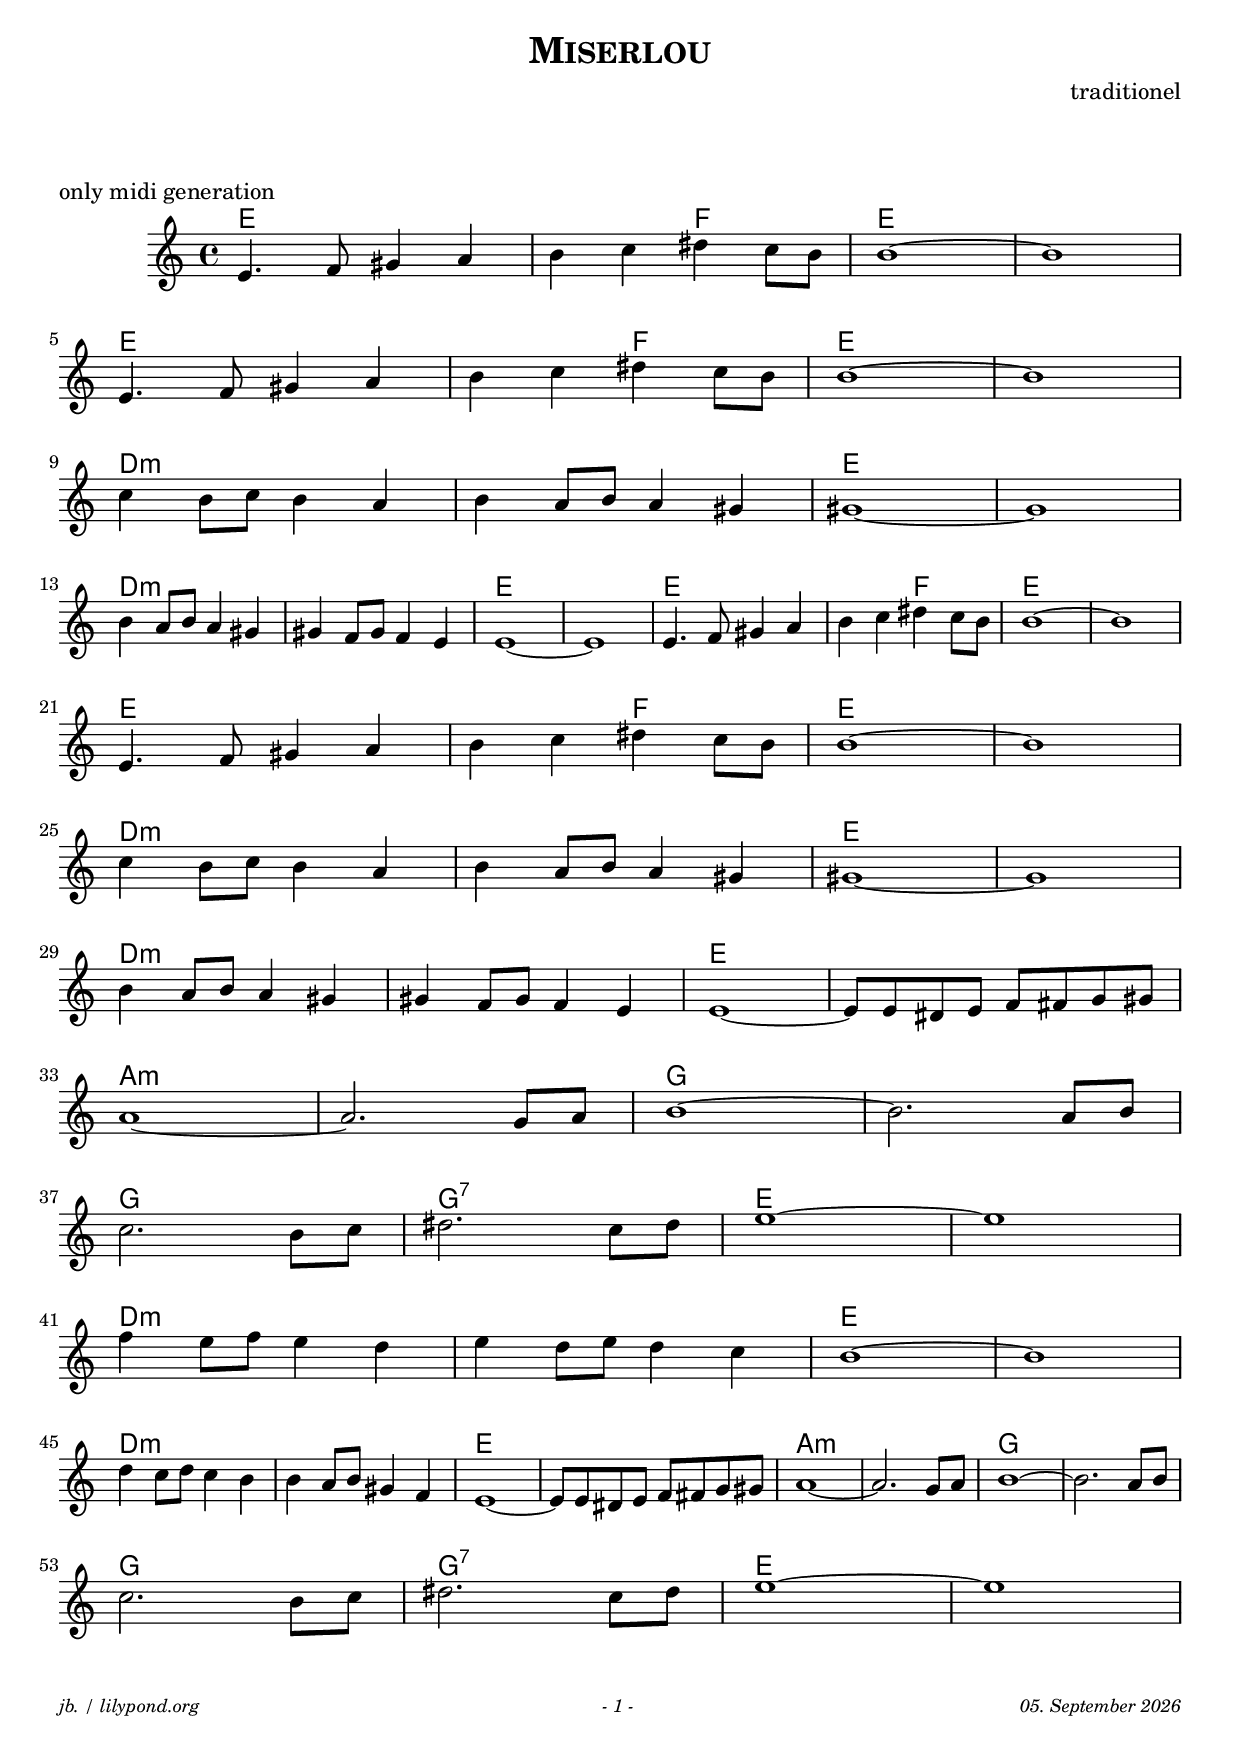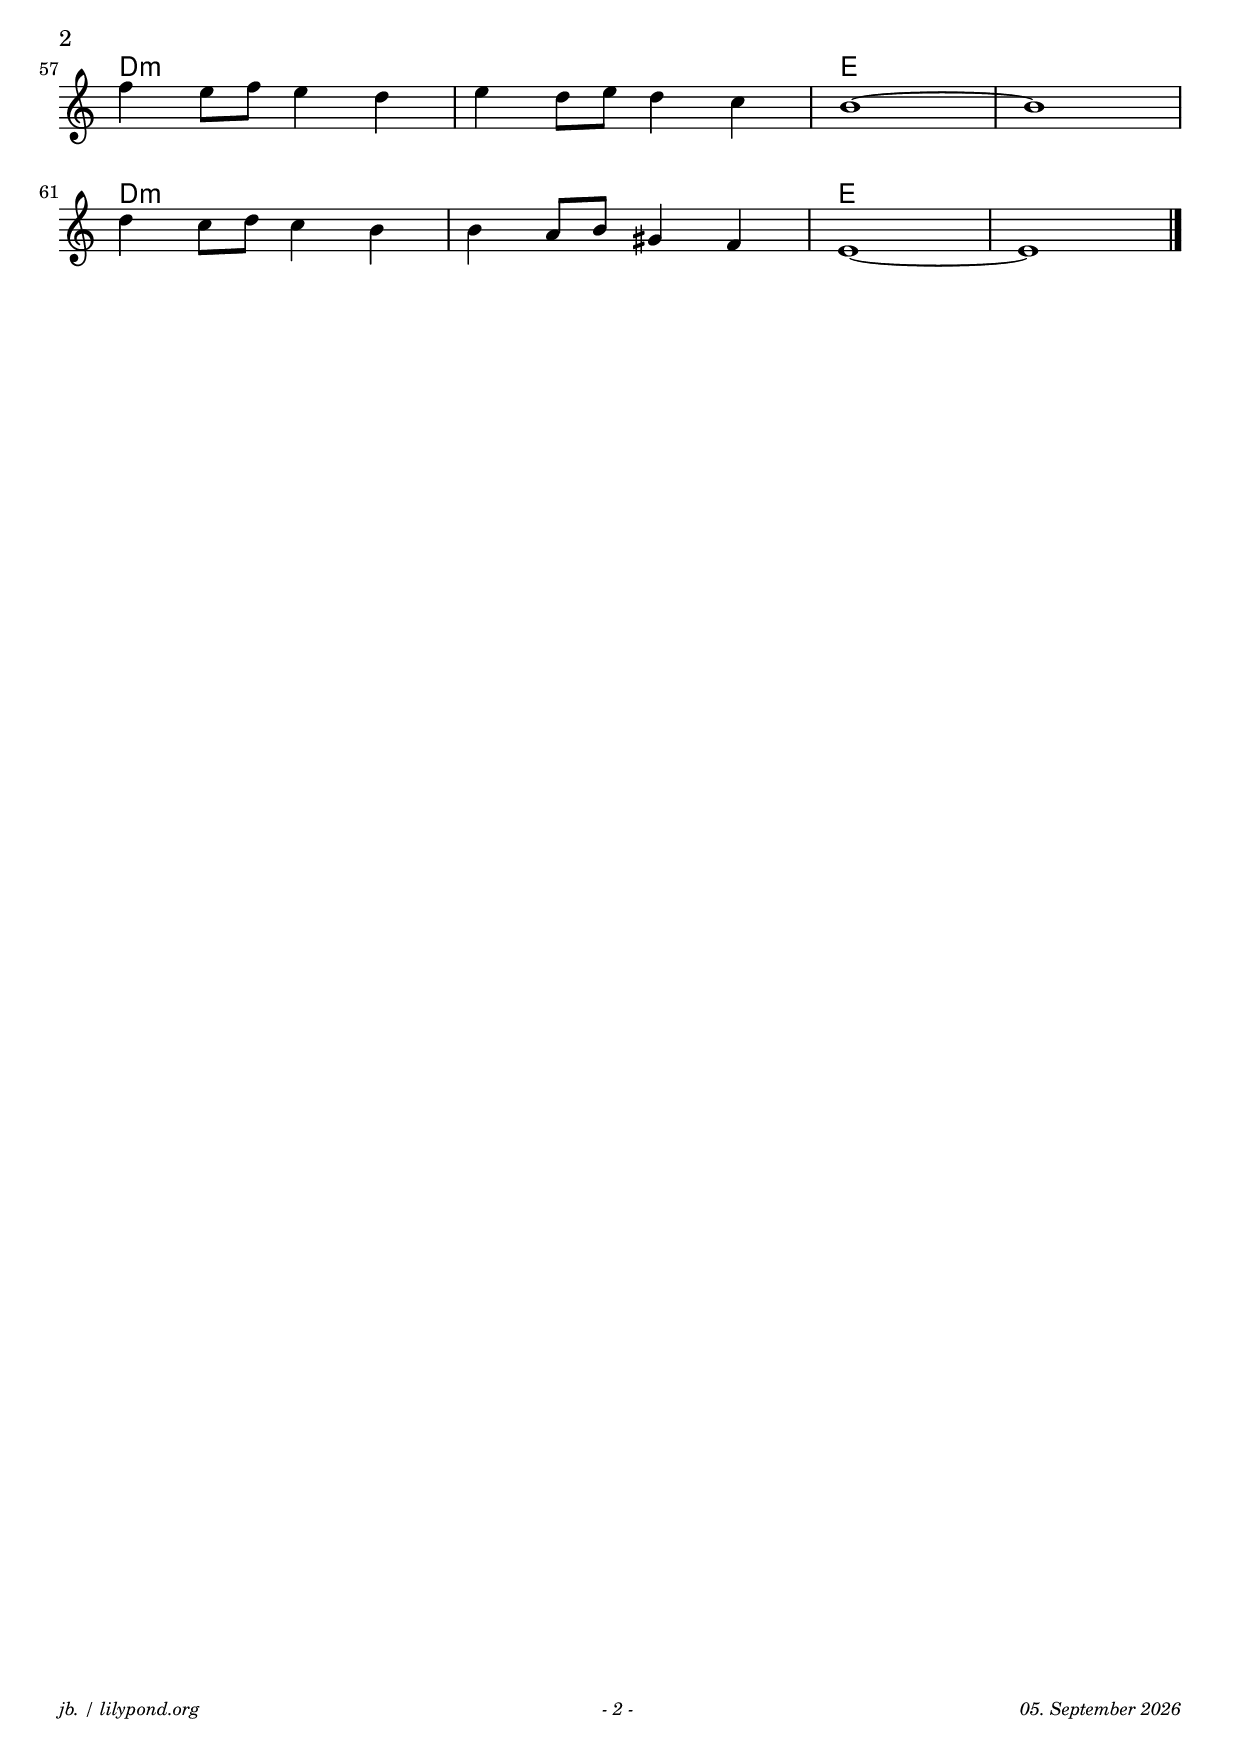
% tepmlate for a three parts Staff with lyrices and a repeat in it
\version "2.20.0"

piecename_footerline="Miserlou"

\version "2.20.0"

version_date = "02.2022"
piecename_footerline="Miserlou"


\header {
  title = \markup \caps  {"Miserlou"}
  composer = "traditionel"
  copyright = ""
  arranger = " "
  }

\include "../_common/footers.ily"
\footer_common_with_pagenum 


\markup \vspace #1 % space between header and score

\version "2.20.0"


global = {
  \key a \minor
  \time 4/4
}

voice_vocal = \fixed c' { 
  \repeat volta 2 {
  e4. f8 gis4 a b c' dis' c'8 b b1~ b1  \break
  e4. f8 gis4 a b c' dis' c'8 b b1~ b1  \break
  c'4 b8 c' b4 a b a8 b a4 gis gis 1~ 1 \break
  b4 a8 b a4 gis gis f8 gis f4 e 
    }
  \alternative {
    { e1~ 1 }{ e1~ e8 e dis e f fis g gis }
    }
  \break
  \repeat volta 2 { 
    a1~ a2. g8a b1~ b2. a8 b  \break
    c'2. b8 c' dis'2. c'8 dis' e'1~ 1  \break
    f'4 e'8 f' e'4 d'  e' d'8 e' d'4 c' b1~ 1 \break d'4 c'8 d' c'4 b b a8 b gis4 f  
    }
  \alternative {
    { e1~ e8 e dis e f fis g gis }{ e1~ 1 }
    }
  \bar "|."
}

voice_chords = \chordmode { 
  \repeat volta 2 { 
    e1 s2 f2 e1 s e s2 f2 e1 s
    d1:m s e s d:m s
    }
    \alternative {
      { e1 s  }{ e1 s  }
    }
    \repeat volta 2 { 
      a1:m s g s g g:7 e s d:m s e s d:m s
    }
    \alternative {
      { e1 s  }{ e1 s  }
    }
 }

\header { piece = "only midi generation" }

\score {
  \unfoldRepeats {
    <<
    \new ChordNames {
      \voice_chords
    }
    \new Staff 
      {
       \global
       \voice_vocal
      }
    >>
  }
\layout { }
  \midi { \tempo 4=140 }
}
